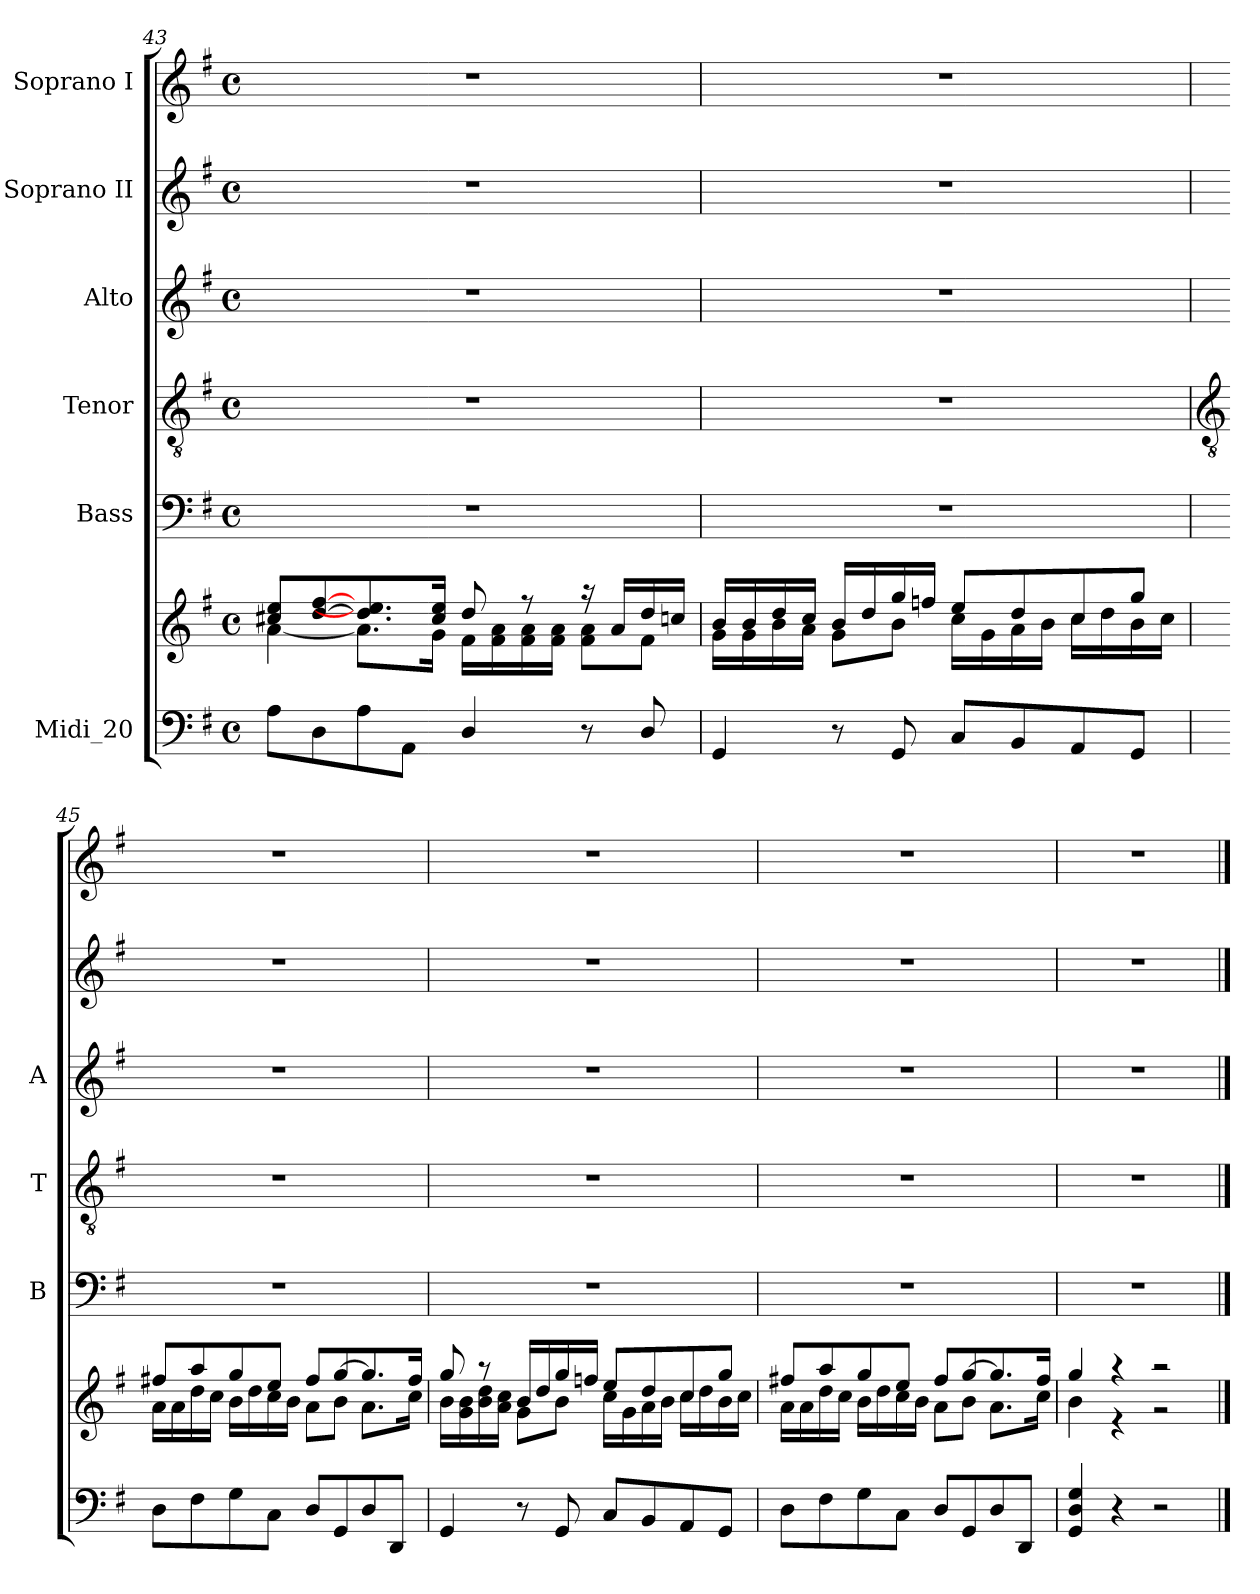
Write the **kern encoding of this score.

**kern	**kern	**kern	**kern	**kern	**kern	**kern
*part6	*part6	*part5	*part4	*part3	*part2	*part1
*staff7	*staff6	*staff5	*staff4	*staff3	*staff2	*staff1
*I"Midi_20	*	*I"Bass	*I"Tenor	*I"Alto	*I"Soprano II	*I"Soprano I
*	*	*I'B	*I'T	*I'A	*	*
*clefF4	*clefG2	*clefF4	*clefGv2	*clefG2	*clefG2	*clefG2
*k[f#]	*k[f#]	*k[f#]	*k[f#]	*k[f#]	*k[f#]	*k[f#]
*G:	*G:	*G:	*G:	*G:	*G:	*G:
*M4/4	*M4/4	*M4/4	*M4/4	*M4/4	*M4/4	*M4/4
*met(c)	*met(c)	*met(c)	*met(c)	*met(c)	*met(c)	*met(c)
=43	=43	=43	=43	=43	=43	=43
*	*^	*	*	*	*	*
8AL	8cc#X/ 8ee/L	[4a\	1r	1r	1r	1r	1r
8D	[8dd/ [8ff#/	.	.	.	.	.	.
8A	8.dd/] 8.ee/]	8.a\L]	.	.	.	.	.
8AAJ	.	.	.	.	.	.	.
.	16cc#/ 16ee/J	16g\J	.	.	.	.	.
4D/	8dd/	16f#\LL	.	.	.	.	.
.	.	16f#\ 16a\	.	.	.	.	.
.	8r	16f#\ 16a\	.	.	.	.	.
.	.	16f#\ 16a\JJ	.	.	.	.	.
8r	16r	8f#\ 8a\L	.	.	.	.	.
.	16a/LL	.	.	.	.	.	.
8D/	16dd/	8f#\J	.	.	.	.	.
.	16ccn/JJ	.	.	.	.	.	.
=44	=44	=44	=44	=44	=44	=44	=44
4GG	16b/LL	16g\LL	1r	1r	1r	1r	1r
.	16b/	16g\	.	.	.	.	.
.	16dd/	16b\	.	.	.	.	.
.	16cc/JJ	16a\JJ	.	.	.	.	.
8r	16b/LL	8g\L	.	.	.	.	.
.	16dd/	.	.	.	.	.	.
8GG	16gg/	8b\J	.	.	.	.	.
.	16ffn/JJ	.	.	.	.	.	.
8CL	8ee/L	16cc\LL	.	.	.	.	.
.	.	16g\	.	.	.	.	.
8BB	8dd/	16a\	.	.	.	.	.
.	.	16b\JJ	.	.	.	.	.
8AA	8cc/	16cc\LL	.	.	.	.	.
.	.	16dd\	.	.	.	.	.
8GGJ	8gg/J	16b\	.	.	.	.	.
.	.	16cc\JJ	.	.	.	.	.
!!LO:LB:g=z
=45	=45	=45	=45	=45	=45	=45	=45
*	*	*	*	*clefGv2	*	*	*
8DL	8ff#X/L	16a\LL	1r	1r	1r	1r	1r
.	.	16a\	.	.	.	.	.
8F#	8aa/	16dd\	.	.	.	.	.
.	.	16cc\JJ	.	.	.	.	.
8G	8gg/	16b\LL	.	.	.	.	.
.	.	16dd\	.	.	.	.	.
8CJ	8ee/J	16cc\	.	.	.	.	.
.	.	16b\JJ	.	.	.	.	.
8DL	8ff#/L	8a\L	.	.	.	.	.
8GG	[8gg/	8b\J	.	.	.	.	.
8D	8.gg/]	8.a\L	.	.	.	.	.
8DDJ	.	.	.	.	.	.	.
.	16ff#/J	16cc\J	.	.	.	.	.
=46	=46	=46	=46	=46	=46	=46	=46
4GG	8gg/	16b\LL	1r	1r	1r	1r	1r
.	.	16g\ 16b\	.	.	.	.	.
.	8r	16b\ 16dd\	.	.	.	.	.
.	.	16a\ 16cc\JJ	.	.	.	.	.
8r	16b/LL	8g\L	.	.	.	.	.
.	16dd/	.	.	.	.	.	.
8GG	16gg/	8b\J	.	.	.	.	.
.	16ffn/JJ	.	.	.	.	.	.
8CL	8ee/L	16cc\LL	.	.	.	.	.
.	.	16g\	.	.	.	.	.
8BB	8dd/	16a\	.	.	.	.	.
.	.	16b\JJ	.	.	.	.	.
8AA	8cc/	16cc\LL	.	.	.	.	.
.	.	16dd\	.	.	.	.	.
8GGJ	8gg/J	16b\	.	.	.	.	.
.	.	16cc\JJ	.	.	.	.	.
=47	=47	=47	=47	=47	=47	=47	=47
8DL	8ff#X/L	16a\LL	1r	1r	1r	1r	1r
.	.	16a\	.	.	.	.	.
8F#	8aa/	16dd\	.	.	.	.	.
.	.	16cc\JJ	.	.	.	.	.
8G	8gg/	16b\LL	.	.	.	.	.
.	.	16dd\	.	.	.	.	.
8CJ	8ee/J	16cc\	.	.	.	.	.
.	.	16b\JJ	.	.	.	.	.
8DL	8ff#/L	8a\L	.	.	.	.	.
8GG	[8gg/	8b\J	.	.	.	.	.
8D	8.gg/]	8.a\L	.	.	.	.	.
8DDJ	.	.	.	.	.	.	.
.	16ff#/J	16cc\J	.	.	.	.	.
=48	=48	=48	=48	=48	=48	=48	=48
4GG 4D 4G	4gg/	4b\	1r	1r	1r	1r	1r
4r	4r	4r	.	.	.	.	.
2r	2r	2r	.	.	.	.	.
*	*v	*v	*	*	*	*	*
==	==	==	==	==	==	==
*-	*-	*-	*-	*-	*-	*-
